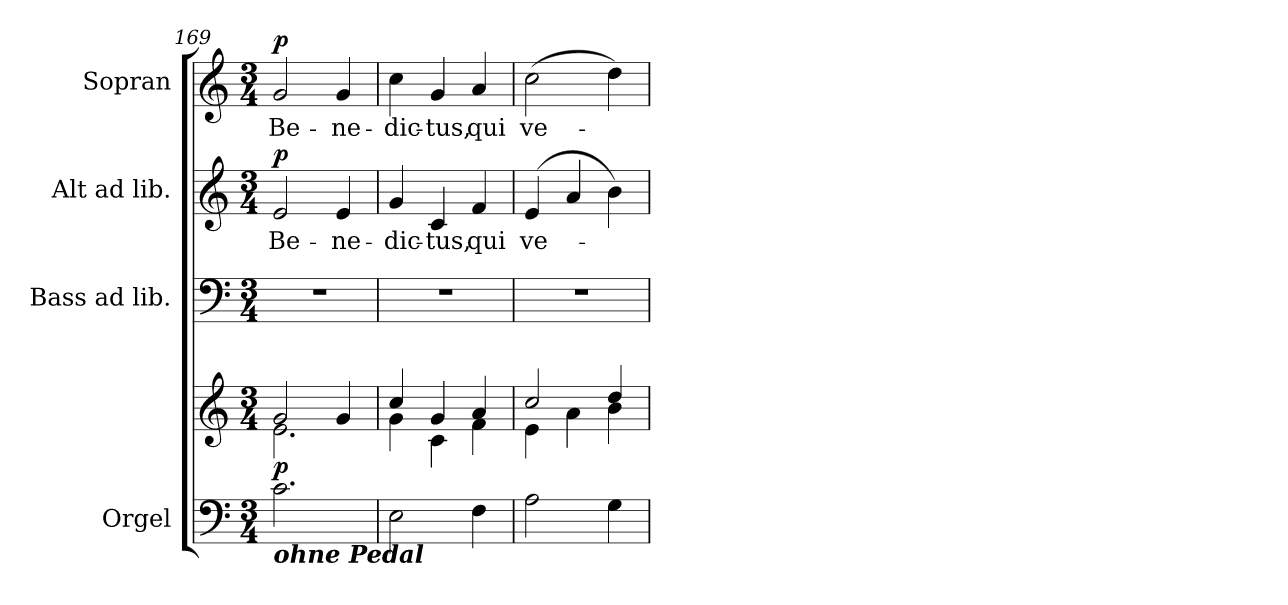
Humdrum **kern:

**kern	**kern	**dynam	**kern	**kern	**text	**dynam	**kern	**text	**dynam
*part4	*part4	*part4	*part3	*part2	*part2	*part2	*part1	*part1	*part1
*staff5	*staff4	*staff4/5	*staff3	*staff2	*staff2	*staff2	*staff1	*staff1	*staff1
*I"Orgel	*	*	*I"Bass ad lib.	*I"Alt ad lib.	*	*	*I"Sopran	*	*
*I'Org.	*	*	*I'B.	*I'A.	*	*	*I'S.	*	*
*clefF4	*clefG2	*	*clefF4	*clefG2	*	*	*clefG2	*	*
*k[]	*k[]	*	*k[]	*k[]	*	*	*k[]	*	*
*C:	*C:	*	*C:	*C:	*	*	*C:	*	*
*M3/4	*M3/4	*	*M3/4	*M3/4	*	*	*M3/4	*	*
=169	=169	=169	=169	=169	=169	=169	=169	=169	=169
*	*^	*	*	*	*	*	*	*	*
!LO:TX:b:Bi:t=ohne Pedal	!	!	!	!	!	!	!	!	!	!
!	!	!	!LO:DY:b	!	!	!LO:LY:b	!LO:DY:a	!	!LO:LY:b	!LO:DY:a
2.c\	2g/	2.e\	p	2.r	2e/	Be-	p	2g/	Be-	p
!	!	!	!	!	!	!LO:LY:b	!	!	!LO:LY:b	!
.	4g/	.	.	.	4e/	-ne-	.	4g/	-ne-	.
=170	=170	=170	=170	=170	=170	=170	=170	=170	=170	=170
!	!	!	!	!	!	!LO:LY:b	!	!	!LO:LY:b	!
2E\	4cc/	4g\	.	2.r	4g/	-dic-	.	4cc\	-dic-	.
!	!	!	!	!	!	!LO:LY:b	!	!	!LO:LY:b	!
.	4g/	4c\	.	.	4c/	-tus,	.	4g/	-tus,	.
!	!	!	!	!	!	!LO:LY:b	!	!	!LO:LY:b	!
4F\	4a/	4f\	.	.	4f/	qui	.	4a/	qui	.
=171	=171	=171	=171	=171	=171	=171	=171	=171	=171	=171
!	!	!	!	!	!	!LO:LY:b	!	!	!LO:LY:b	!
2A\	2cc/	4e\	.	2.r	(>4e/	ve-	.	(>2cc\	ve-	.
.	.	4a\	.	.	4a/	.	.	.	.	.
4G\	4dd/	4b\	.	.	4b\)	.	.	4dd\)	.	.
*	*v	*v	*	*	*	*	*	*	*	*
=	=	=	=	=	=	=	=	=	=
*-	*-	*-	*-	*-	*-	*-	*-	*-	*-
